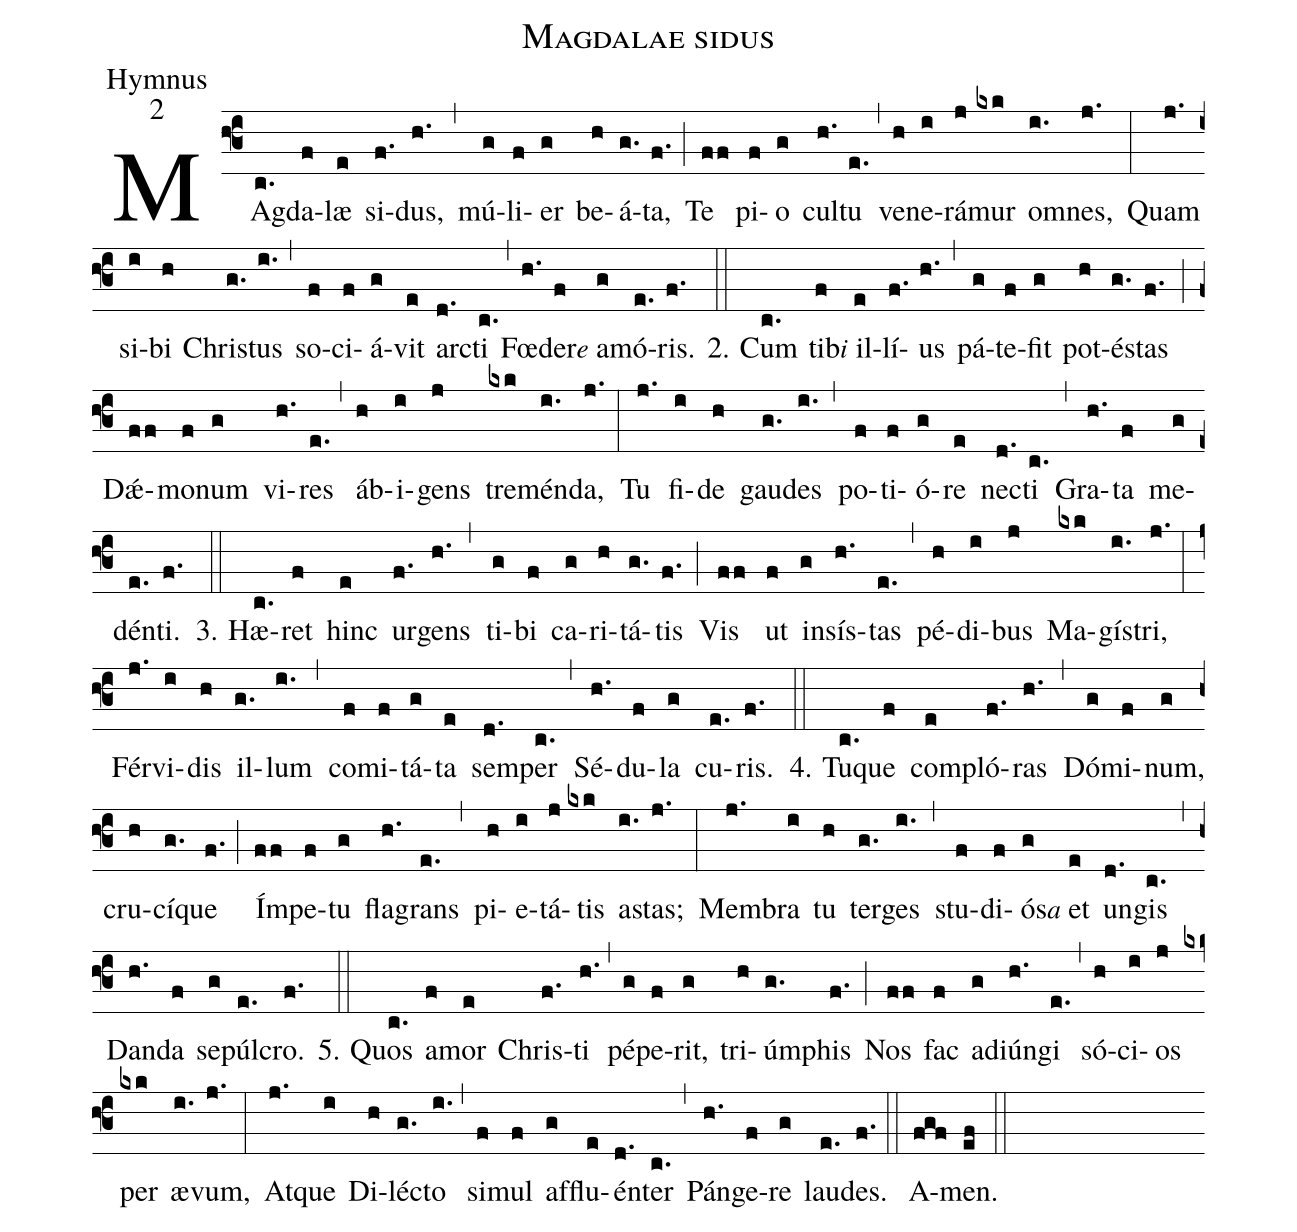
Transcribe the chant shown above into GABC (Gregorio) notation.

name:Magdalae sidus;
office-part:Hymnus;
mode:2;
%%
(f3)MAg(c.)da(f)læ(e) si(f.)dus,(h.) (,) mú(g)li(f)er(g) be(h)á(g.)ta,(f.) (;)
Te(ff) pi(f)o(g) cul(h.)tu(e.) (,) ve(h)ne(i)rá(j)mur(kxk) om(i.)nes,(j.) (:)
Quam(j.) si(i)bi(h) Chris(g.)tus(i.) (,) so(f)ci(f)á(g)vit(e) arc(d.)ti(c.) (,)
Fœ(h.)de(f)r<e>e</e> a(g)mó(e.)ris.(f.) (::)
2. Cum(c.) ti(f)b<e>i</e> il(e)lí(f.)us(h.) (,) pá(g)te(f)fit(g) pot(h)és(g.)tas(f.) (;)
Dǽ(ff)mo(f)num(g) vi(h.)res(e.) (,) áb(h)i(i)gens(j) tre(kxk)mén(i.)da,(j.) (:)
Tu(j.) fi(i)de(h) gau(g.)des(i.) (,) po(f)ti(f)ó(g)re(e) nec(d.)ti(c.) (,)
Gra(h.)ta(f) me(g)dén(e.)ti.(f.) (::)

3. Hæ(c.)ret(f) hinc(e) ur(f.)gens(h.) (,) ti(g)bi(f) ca(g)ri(h)tá(g.)tis(f.) (;)
Vis(ff) ut(f) in(g)sís(h.)tas(e.) (,) pé(h)di(i)bus(j) Ma(kxk)gís(i.)tri,(j.) (:)
Fér(j.)vi(i)dis(h) il(g.)lum(i.) (,) com(f)i(f)tá(g)ta(e) sem(d.)per(c.) (,)
Sé(h.)du(f)la(g) cu(e.)ris.(f.) (::)

4. Tu(c.)que(f) com(e)pló(f.)ras(h.) (,) Dó(g)mi(f)num,(g) cru(h)cí(g.)que(f.) (;)
Ím(ff)pe(f)tu(g) fla(h.)grans(e.) (,) pi(h)e(i)tá(j)tis(kxk) a(i.)stas;(j.) (:)
Mem(j.)bra(i) tu(h) ter(g.)ges(i.) (,) stu(f)di(f)ó(g)s<e>a</e> et(e) un(d.)gis(c.) (,)
Dan(h.)da(f) se(g)púl(e.)cro.(f.) (::)

5. Quos(c.) a(f)mor(e) Chris(f.)ti(h.) (,) pé(g)pe(f)rit,(g) tri(h)úm(g.)phis(f.) (;)
Nos(ff) fac(f) ad(g)iún(h.)gi(e.) (,) só(h)ci(i)os(j) per(kxk) æ(i.)vum,(j.) (:)
At(j.)que(i) Di(h)léc(g.)to(i.) (,) si(f)mul(f) af(g)flu(e)én(d.)ter(c.) (,)
Pán(h.)ge(f)re(g) lau(e.)des.(f.) (::)

A(fgf)men.(ef) (::)
